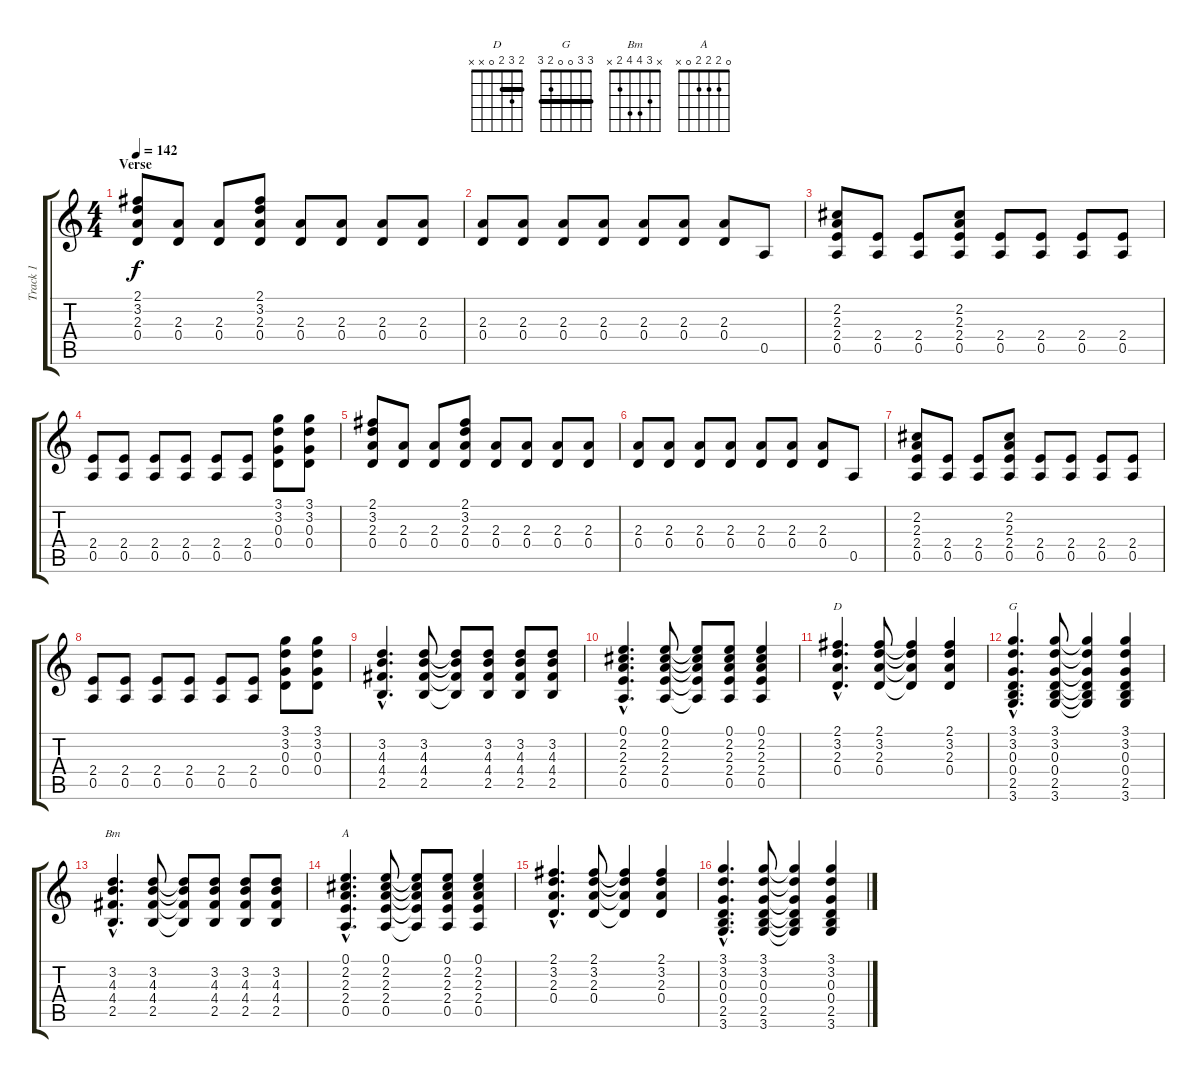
\track ("Track 1" "Track 1") {instrument distortionguitar}
\staff {score tabs}
\tuning (E4 B3 G3 D3 A2 E2) {hide}
\chord ("D" 2 3 2 0 x x) {barre 2}
\chord ("G" 3 3 0 0 2 3) {barre 3}
\chord ("Bm" x 3 4 4 2 x)
\chord ("A" 0 2 2 2 0 x)
\ts (4 4)
\section ("" "Verse")
\tempo 142
\clef g2
\ks c
(2.1 3.2 2.3 0.4).8{dy f} (2.3 0.4).8 (2.3 0.4).8 (2.1 3.2 2.3 0.4).8 (2.3 0.4).8 (2.3 0.4).8 (2.3 0.4).8 (2.3 0.4).8 |
(2.3 0.4).8 (2.3 0.4).8 (2.3 0.4).8 (2.3 0.4).8 (2.3 0.4).8 (2.3 0.4).8 (2.3 0.4).8 0.5.8 |
(2.2 2.3 2.4 0.5).8 (2.4 0.5).8 (2.4 0.5).8 (2.2 2.3 2.4 0.5).8 (2.4 0.5).8 (2.4 0.5).8 (2.4 0.5).8 (2.4 0.5).8 |
(2.4 0.5).8 (2.4 0.5).8 (2.4 0.5).8 (2.4 0.5).8 (2.4 0.5).8 (2.4 0.5).8 (3.1 3.2 0.3 0.4).8 (3.1 3.2 0.3 0.4).8 |
(2.1 3.2 2.3 0.4).8 (2.3 0.4).8 (2.3 0.4).8 (2.1 3.2 2.3 0.4).8 (2.3 0.4).8 (2.3 0.4).8 (2.3 0.4).8 (2.3 0.4).8 |
(2.3 0.4).8 (2.3 0.4).8 (2.3 0.4).8 (2.3 0.4).8 (2.3 0.4).8 (2.3 0.4).8 (2.3 0.4).8 0.5.8 |
(2.2 2.3 2.4 0.5).8 (2.4 0.5).8 (2.4 0.5).8 (2.2 2.3 2.4 0.5).8 (2.4 0.5).8 (2.4 0.5).8 (2.4 0.5).8 (2.4 0.5).8 |
(2.4 0.5).8 (2.4 0.5).8 (2.4 0.5).8 (2.4 0.5).8 (2.4 0.5).8 (2.4 0.5).8 (3.1 3.2 0.3 0.4).8 (3.1 3.2 0.3 0.4).8 |
(3.2{hac} 4.3{hac} 4.4{hac} 2.5{hac}).4{d} (3.2 4.3 4.4 2.5).8 (3.2{t} 4.3{t} 4.4{t} 2.5{t}).8 (3.2 4.3 4.4 2.5).8 (3.2 4.3 4.4 2.5).8 (3.2 4.3 4.4 2.5).8 |
(0.1{hac} 2.2{hac} 2.3{hac} 2.4{hac} 0.5{hac}).4{d} (0.1 2.2 2.3 2.4 0.5).8 (0.1{t} 2.2{t} 2.3{t} 2.4{t} 0.5{t}).8 (0.1 2.2 2.3 2.4 0.5).8 (0.1 2.2 2.3 2.4 0.5).4 |
(2.1{hac} 3.2{hac} 2.3{hac} 0.4{hac}).4{d ch "D"} (2.1 3.2 2.3 0.4).8 (2.1{t} 3.2{t} 2.3{t} 0.4{t}).4 (2.1 3.2 2.3 0.4).4 |
(3.1{hac} 3.2{hac} 0.3{hac} 0.4{hac} 2.5{hac} 3.6{hac}).4{d ch "G"} (3.1 3.2 0.3 0.4 2.5 3.6).8 (3.1{t} 3.2{t} 0.3{t} 0.4{t} 2.5{t} 3.6{t}).4 (3.1 3.2 0.3 0.4 2.5 3.6).4 |
(3.2{hac} 4.3{hac} 4.4{hac} 2.5{hac}).4{d ch "Bm"} (3.2 4.3 4.4 2.5).8 (3.2{t} 4.3{t} 4.4{t} 2.5{t}).8 (3.2 4.3 4.4 2.5).8 (3.2 4.3 4.4 2.5).8 (3.2 4.3 4.4 2.5).8 |
(0.1{hac} 2.2{hac} 2.3{hac} 2.4{hac} 0.5{hac}).4{d ch "A"} (0.1 2.2 2.3 2.4 0.5).8 (0.1{t} 2.2{t} 2.3{t} 2.4{t} 0.5{t}).8 (0.1 2.2 2.3 2.4 0.5).8 (0.1 2.2 2.3 2.4 0.5).4 |
(2.1{hac} 3.2{hac} 2.3{hac} 0.4{hac}).4{d} (2.1 3.2 2.3 0.4).8 (2.1{t} 3.2{t} 2.3{t} 0.4{t}).4 (2.1 3.2 2.3 0.4).4 |
(3.1{hac} 3.2{hac} 0.3{hac} 0.4{hac} 2.5{hac} 3.6{hac}).4{d} (3.1 3.2 0.3 0.4 2.5 3.6).8 (3.1{t} 3.2{t} 0.3{t} 0.4{t} 2.5{t} 3.6{t}).4 (3.1 3.2 0.3 0.4 2.5 3.6).4
